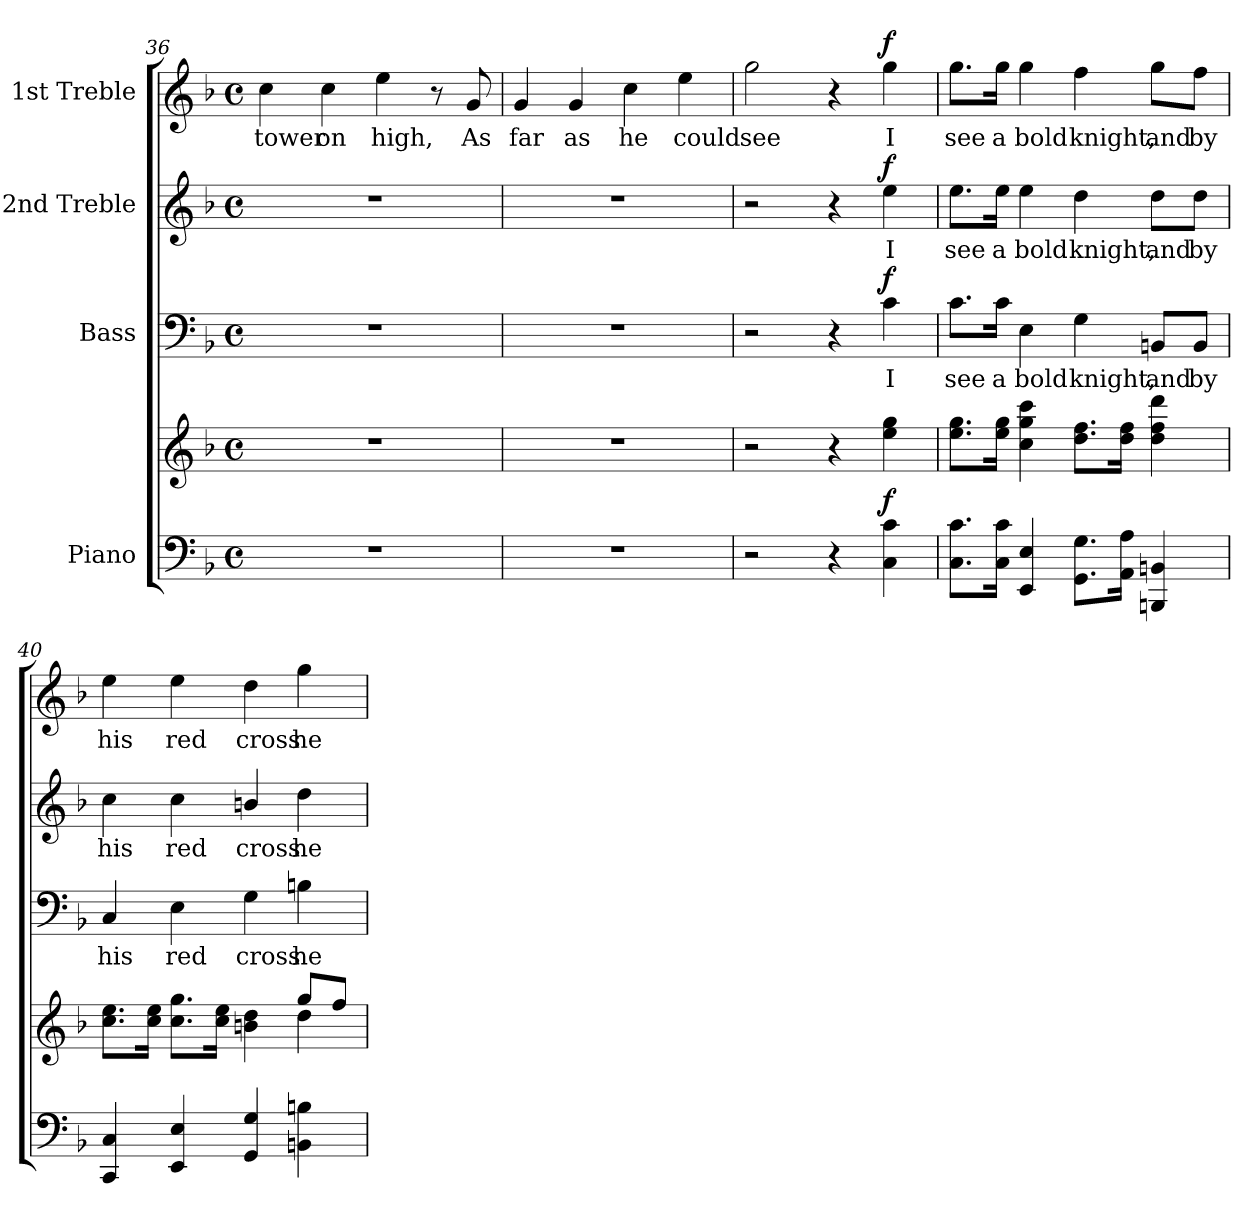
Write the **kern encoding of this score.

**kern	**kern	**dynam	**kern	**text	**dynam	**kern	**text	**dynam	**kern	**text	**dynam
*part4	*part4	*part4	*part3	*part3	*part3	*part2	*part2	*part2	*part1	*part1	*part1
*staff5	*staff4	*staff4/5	*staff3	*staff3	*staff3	*staff2	*staff2	*staff2	*staff1	*staff1	*staff1
*I"Piano	*	*	*I"Bass	*	*	*I"2nd Treble	*	*	*I"1st Treble	*	*
*clefF4	*clefG2	*	*clefF4	*	*	*clefG2	*	*	*clefG2	*	*
*k[b-]	*k[b-]	*	*k[b-]	*	*	*k[b-]	*	*	*k[b-]	*	*
*F:	*F:	*	*F:	*	*	*F:	*	*	*F:	*	*
*M4/4	*M4/4	*	*M4/4	*	*	*M4/4	*	*	*M4/4	*	*
*met(c)	*met(c)	*	*met(c)	*	*	*met(c)	*	*	*met(c)	*	*
=36	=36	=36	=36	=36	=36	=36	=36	=36	=36	=36	=36
!	!	!	!	!	!	!	!	!	!	!LO:LY:b:color=#000000	!
1r	1r	.	1r	.	.	1r	.	.	4cci\	tower	.
!	!	!	!	!	!	!	!	!	!	!LO:LY:b:color=#000000	!
.	.	.	.	.	.	.	.	.	4cci\	on	.
!	!	!	!	!	!	!	!	!	!	!LO:LY:b:color=#000000	!
.	.	.	.	.	.	.	.	.	4eei\	high,	.
.	.	.	.	.	.	.	.	.	8r	.	.
!	!	!	!	!	!	!	!	!	!	!LO:LY:b:color=#000000	!
.	.	.	.	.	.	.	.	.	8gi/	As	.
=37	=37	=37	=37	=37	=37	=37	=37	=37	=37	=37	=37
!	!	!	!	!	!	!	!	!	!	!LO:LY:b:color=#000000	!
1r	1r	.	1r	.	.	1r	.	.	4gi/	far	.
!	!	!	!	!	!	!	!	!	!	!LO:LY:b:color=#000000	!
.	.	.	.	.	.	.	.	.	4gi/	as	.
!	!	!	!	!	!	!	!	!	!	!LO:LY:b:color=#000000	!
.	.	.	.	.	.	.	.	.	4cci\	he	.
!	!	!	!	!	!	!	!	!	!	!LO:LY:b:color=#000000	!
.	.	.	.	.	.	.	.	.	4eei\	could	.
=38	=38	=38	=38	=38	=38	=38	=38	=38	=38	=38	=38
!	!	!	!	!	!	!	!	!	!	!LO:LY:b:color=#000000	!
2r	2r	.	2r	.	.	2r	.	.	2ggi\	see	.
4r	4r	.	4r	.	.	4r	.	.	4r	.	.
!	!	!	!	!LO:LY:b:color=#000000	!	!	!	!	!	!	!
!	!	!	!	!	!	!	!LO:LY:b:color=#000000	!	!	!	!
!	!	!	!	!	!	!	!	!	!	!LO:LY:b:color=#000000	!
4Ci\ 4ci	4eei\ 4ggi	f	4ci\	I	f	4eei\	I	f	4ggi\	I	f
=39	=39	=39	=39	=39	=39	=39	=39	=39	=39	=39	=39
!	!	!	!	!LO:LY:b:color=#000000	!	!	!	!	!	!	!
!	!	!	!	!	!	!	!LO:LY:b:color=#000000	!	!	!	!
!	!	!	!	!	!	!	!	!	!	!LO:LY:b:color=#000000	!
8.Ci\ 8.ci\L	8.eei\ 8.ggi\L	.	8.ci\L	see	.	8.eei\L	see	.	8.ggi\L	see	.
!	!	!	!	!LO:LY:b:color=#000000	!	!	!	!	!	!	!
!	!	!	!	!	!	!	!LO:LY:b:color=#000000	!	!	!	!
!	!	!	!	!	!	!	!	!	!	!LO:LY:b:color=#000000	!
16Ci\ 16ci\Jk	16eei\ 16ggi\Jk	.	16ci\Jk	a	.	16eei\Jk	a	.	16ggi\Jk	a	.
!	!	!	!	!LO:LY:b:color=#000000	!	!	!	!	!	!	!
!	!	!	!	!	!	!	!LO:LY:b:color=#000000	!	!	!	!
!	!	!	!	!	!	!	!	!	!	!LO:LY:b:color=#000000	!
4EEi/ 4Ei	4cci\ 4ggi 4ccci	.	4Ei\	bold	.	4eei\	bold	.	4ggi\	bold	.
!	!	!	!	!LO:LY:b:color=#000000	!	!	!	!	!	!	!
!	!	!	!	!	!	!	!LO:LY:b:color=#000000	!	!	!	!
!	!	!	!	!	!	!	!	!	!	!LO:LY:b:color=#000000	!
8.GGi\ 8.Gi\L	8.ddi\ 8.ffi\L	.	4Gi\	knight,	.	4ddi\	knight,	.	4ffi\	knight,	.
16AAi\ 16Ai\Jk	16ddi\ 16ffi\Jk	.	.	.	.	.	.	.	.	.	.
!	!	!	!	!LO:LY:b:color=#000000	!	!	!	!	!	!	!
!	!	!	!	!	!	!	!LO:LY:b:color=#000000	!	!	!	!
!	!	!	!	!	!	!	!	!	!	!LO:LY:b:color=#000000	!
4BBBni/ 4BBni	4ddi\ 4ffi 4dddi	.	8BBni/L	and	.	8ddi\L	and	.	8ggi\L	and	.
!	!	!	!	!LO:LY:b:color=#000000	!	!	!	!	!	!	!
!	!	!	!	!	!	!	!LO:LY:b:color=#000000	!	!	!	!
!	!	!	!	!	!	!	!	!	!	!LO:LY:b:color=#000000	!
.	.	.	8BBi/J	by	.	8ddi\J	by	.	8ffi\J	by	.
!!LO:LB:g=z
=40	=40	=40	=40	=40	=40	=40	=40	=40	=40	=40	=40
*	*^	*	*	*	*	*	*	*	*	*	*
!	!	!	!	!	!LO:LY:b:color=#000000	!	!	!	!	!	!	!
!	!	!	!	!	!	!	!	!LO:LY:b:color=#000000	!	!	!	!
!	!	!	!	!	!	!	!	!	!	!	!LO:LY:b:color=#000000	!
4CCi/ 4Ci	2ryy	8.cci\ 8.eei\L	.	4Ci/	his	.	4cci\	his	.	4eei\	his	.
.	.	16cci\ 16eei\Jk	.	.	.	.	.	.	.	.	.	.
!	!	!	!	!	!LO:LY:b:color=#000000	!	!	!	!	!	!	!
!	!	!	!	!	!	!	!	!LO:LY:b:color=#000000	!	!	!	!
!	!	!	!	!	!	!	!	!	!	!	!LO:LY:b:color=#000000	!
4EEi/ 4Ei	.	8.cci\ 8.ggi\L	.	4Ei\	red	.	4cci\	red	.	4eei\	red	.
.	.	16cci\ 16eei\Jk	.	.	.	.	.	.	.	.	.	.
!	!	!	!	!	!LO:LY:b:color=#000000	!	!	!	!	!	!	!
!	!	!	!	!	!	!	!	!LO:LY:b:color=#000000	!	!	!	!
!	!	!	!	!	!	!	!	!	!	!	!LO:LY:b:color=#000000	!
4GGi/ 4Gi	4ryy	4bni\ 4ddi	.	4Gi\	cross	.	4bni/	cross	.	4ddi\	cross	.
!	!	!	!	!	!LO:LY:b:color=#000000	!	!	!	!	!	!	!
!	!	!	!	!	!	!	!	!LO:LY:b:color=#000000	!	!	!	!
!	!	!	!	!	!	!	!	!	!	!	!LO:LY:b:color=#000000	!
4BBni\ 4Bni	8ggi/L	4ddi\	.	4Bni\	he	.	4ddi\	he	.	4ggi\	he	.
.	8ffi/J	.	.	.	.	.	.	.	.	.	.	.
*	*v	*v	*	*	*	*	*	*	*	*	*	*
=	=	=	=	=	=	=	=	=	=	=	=
*-	*-	*-	*-	*-	*-	*-	*-	*-	*-	*-	*-
